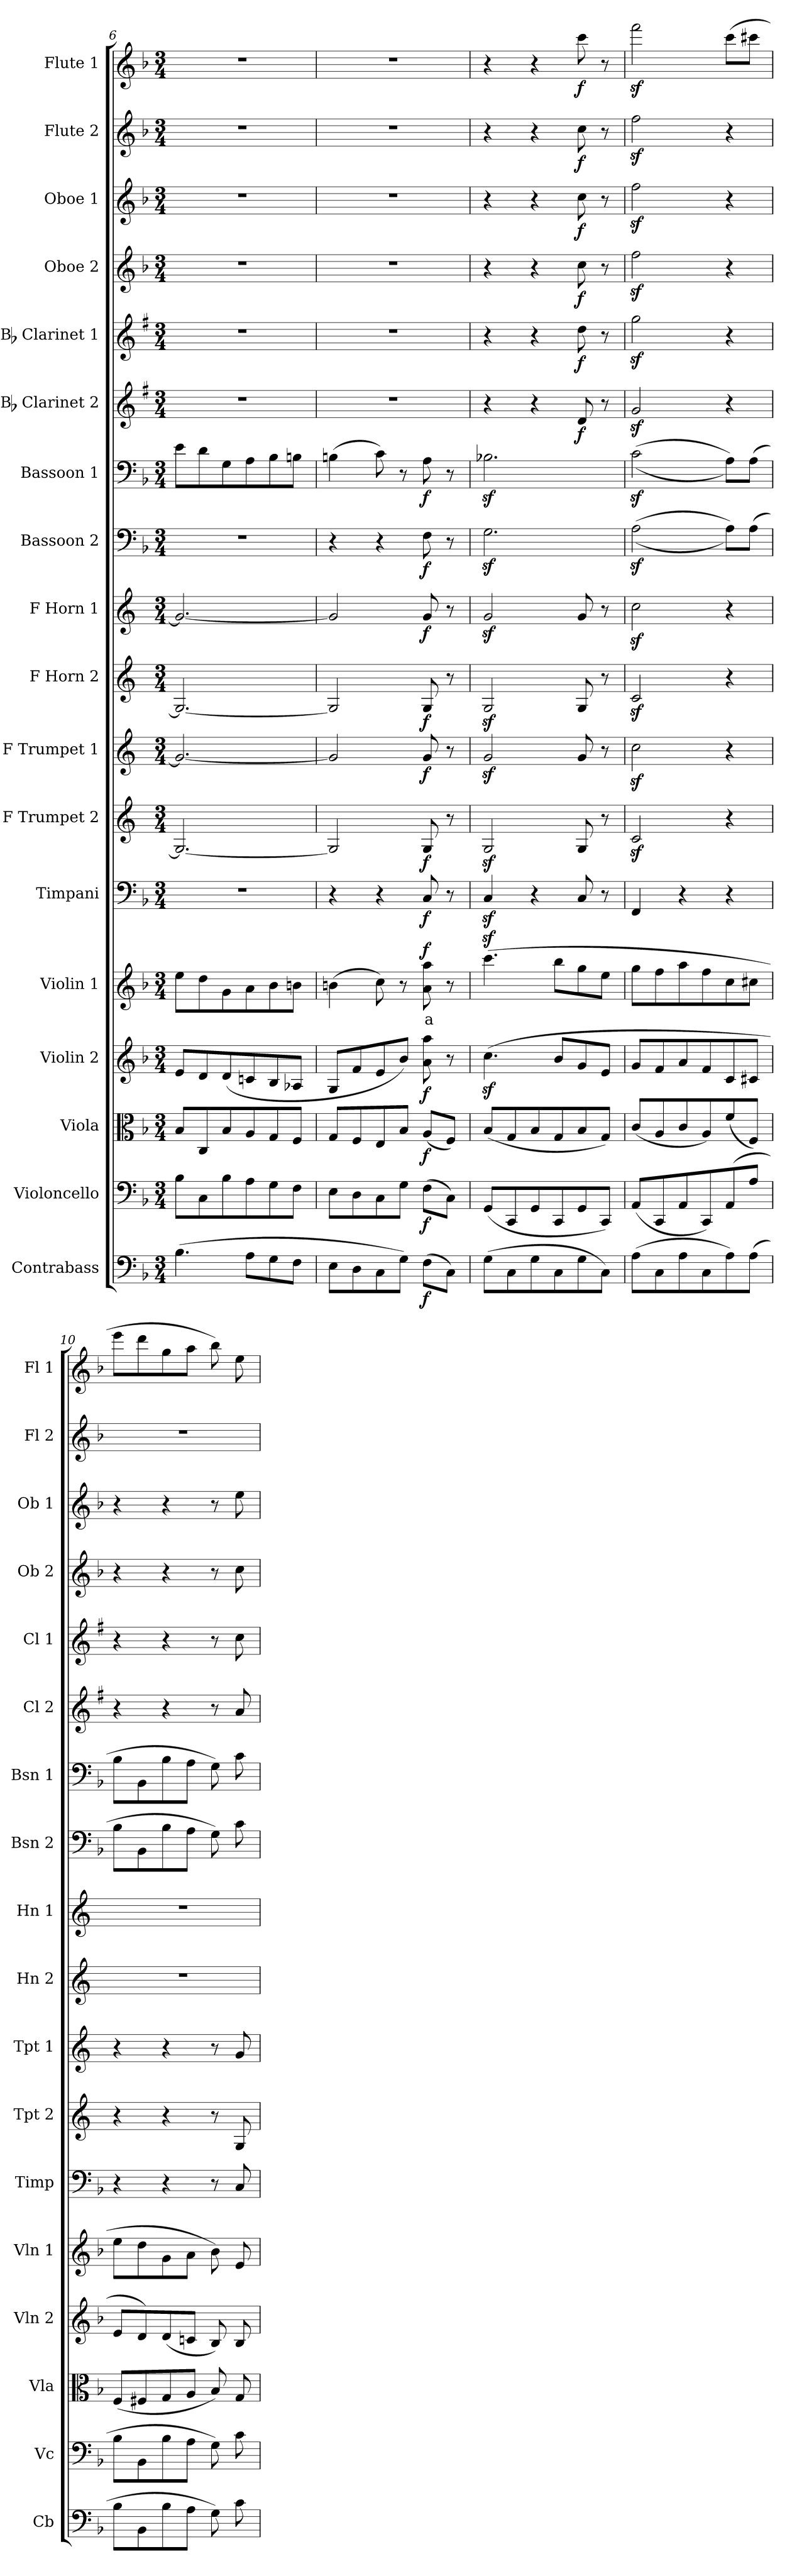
**kern	**dynam	**kern	**dynam	**kern	**dynam	**kern	**dynam	**kern	**text	**dynam	**kern	**dynam	**kern	**dynam	**kern	**dynam	**kern	**dynam	**kern	**dynam	**kern	**dynam	**kern	**dynam	**kern	**dynam	**kern	**dynam	**kern	**dynam	**kern	**dynam	**kern	**dynam	**kern	**dynam
*part18	*part18	*part17	*part17	*part16	*part16	*part15	*part15	*part14	*part14	*part14	*part13	*part13	*part12	*part12	*part11	*part11	*part10	*part10	*part9	*part9	*part8	*part8	*part7	*part7	*part6	*part6	*part5	*part5	*part4	*part4	*part3	*part3	*part2	*part2	*part1	*part1
*staff18	*staff18	*staff17	*staff17	*staff16	*staff16	*staff15	*staff15	*staff14	*staff14	*staff14	*staff13	*staff13	*staff12	*staff12	*staff11	*staff11	*staff10	*staff10	*staff9	*staff9	*staff8	*staff8	*staff7	*staff7	*staff6	*staff6	*staff5	*staff5	*staff4	*staff4	*staff3	*staff3	*staff2	*staff2	*staff1	*staff1
*I"Contrabass	*	*I"Violoncello	*	*I"Viola	*	*I"Violin 2	*	*I"Violin 1	*	*	*I"Timpani	*	*I"F Trumpet 2	*	*I"F Trumpet 1	*	*I"F Horn 2	*	*I"F Horn 1	*	*I"Bassoon 2	*	*I"Bassoon 1	*	*I"Bb Clarinet 2	*	*I"Bb Clarinet 1	*	*I"Oboe 2	*	*I"Oboe 1	*	*I"Flute 2	*	*I"Flute 1	*
*I'Cb	*	*I'Vc	*	*I'Vla	*	*I'Vln 2	*	*I'Vln 1	*	*	*I'Timp	*	*I'Tpt 2	*	*I'Tpt 1	*	*I'Hn 2	*	*I'Hn 1	*	*I'Bsn 2	*	*I'Bsn 1	*	*I'Cl 2	*	*I'Cl 1	*	*I'Ob 2	*	*I'Ob 1	*	*I'Fl 2	*	*I'Fl 1	*
*clefF4	*	*clefF4	*	*clefC3	*	*clefG2	*	*clefG2	*	*	*clefF4	*	*clefG2	*	*clefG2	*	*clefG2	*	*clefG2	*	*clefF4	*	*clefF4	*	*clefG2	*	*clefG2	*	*clefG2	*	*clefG2	*	*clefG2	*	*clefG2	*
*ITrd7c12	*	*	*	*	*	*	*	*	*	*	*	*	*ITrd1c2	*	*ITrd1c2	*	*ITrd4c7	*	*ITrd4c7	*	*	*	*	*	*ITrd1c2	*	*ITrd1c2	*	*	*	*	*	*	*	*	*
*k[b-]	*	*k[b-]	*	*k[b-]	*	*k[b-]	*	*k[b-]	*	*	*k[b-]	*	*k[b-e-]	*	*k[b-e-]	*	*k[b-]	*	*k[b-]	*	*k[b-]	*	*k[b-]	*	*k[b-]	*	*k[b-]	*	*k[b-]	*	*k[b-]	*	*k[b-]	*	*k[b-]	*
*M3/4	*	*M3/4	*	*M3/4	*	*M3/4	*	*M3/4	*	*	*M3/4	*	*M3/4	*	*M3/4	*	*M3/4	*	*M3/4	*	*M3/4	*	*M3/4	*	*M3/4	*	*M3/4	*	*M3/4	*	*M3/4	*	*M3/4	*	*M3/4	*
=6	=6	=6	=6	=6	=6	=6	=6	=6	=6	=6	=6	=6	=6	=6	=6	=6	=6	=6	=6	=6	=6	=6	=6	=6	=6	=6	=6	=6	=6	=6	=6	=6	=6	=6	=6	=6
(4.BB-\	.	8B-\L	.	8B-/L	.	8e/L	.	8ee\L	.	.	2.r	.	2.F/_	.	2.f/_	.	2.C/_	.	2.c/_	.	2.r	.	8e\L	.	2.r	.	2.r	.	2.r	.	2.r	.	2.r	.	2.r	.
.	.	8C\	.	8C/	.	8d/	.	8dd\	.	.	.	.	.	.	.	.	.	.	.	.	.	.	8d\	.	.	.	.	.	.	.	.	.	.	.	.	.
.	.	8B-\	.	8B-/	.	(8d/	.	8g\	.	.	.	.	.	.	.	.	.	.	.	.	.	.	8G\	.	.	.	.	.	.	.	.	.	.	.	.	.
8AA\L	.	8A\	.	8A/	.	8cn/	.	8a\	.	.	.	.	.	.	.	.	.	.	.	.	.	.	8A\	.	.	.	.	.	.	.	.	.	.	.	.	.
8GG\	.	8G\	.	8G/	.	8B-/	.	8b-\	.	.	.	.	.	.	.	.	.	.	.	.	.	.	8B-\	.	.	.	.	.	.	.	.	.	.	.	.	.
8FF\J	.	8F\J	.	8F/J	.	8A-X/J	.	8bn\J	.	.	.	.	.	.	.	.	.	.	.	.	.	.	8Bn\J	.	.	.	.	.	.	.	.	.	.	.	.	.
=7	=7	=7	=7	=7	=7	=7	=7	=7	=7	=7	=7	=7	=7	=7	=7	=7	=7	=7	=7	=7	=7	=7	=7	=7	=7	=7	=7	=7	=7	=7	=7	=7	=7	=7	=7	=7
8EE\L	.	8E\L	.	8G/L	.	8G/L	.	(4bn\	.	.	4r	.	2F/]	.	2f/]	.	2C/]	.	2c/]	.	4r	.	(4Bn\	.	2.r	.	2.r	.	2.r	.	2.r	.	2.r	.	2.r	.
8DD\	.	8D\	.	8F/	.	8f/	.	.	.	.	.	.	.	.	.	.	.	.	.	.	.	.	.	.	.	.	.	.	.	.	.	.	.	.	.	.
8CC\	.	8C\	.	8E/	.	8e/	.	8cc\)	.	.	4r	.	.	.	.	.	.	.	.	.	4r	.	8c\)	.	.	.	.	.	.	.	.	.	.	.	.	.
8GG\J)	.	8G\J	.	8B-/J	.	8b-/J)	.	8r	.	.	.	.	.	.	.	.	.	.	.	.	.	.	8r	.	.	.	.	.	.	.	.	.	.	.	.	.
!	!LO:DY:b	!	!LO:DY:b	!	!LO:DY:b	!	!LO:DY:b	!	!LO:LY:b:color=#FF0000	!LO:DY:b	!	!LO:DY:b	!	!LO:DY:b	!	!LO:DY:b	!	!LO:DY:b	!	!LO:DY:b	!	!LO:DY:b	!	!LO:DY:b	!	!	!	!	!	!	!	!	!	!	!	!
(8FF\L	f	(8F\L	f	(8A/L	f	8a\ 8aa\	f	8a\ 8aa\	a	f	8C/	f	8F/	f	8f/	f	8C/	f	8c/	f	8F\	f	8A\	f	.	.	.	.	.	.	.	.	.	.	.	.
8CC\J)	.	8C\J)	.	8F/J)	.	8r	.	8r	.	.	8r	.	8r	.	8r	.	8r	.	8r	.	8r	.	8r	.	.	.	.	.	.	.	.	.	.	.	.	.
=8	=8	=8	=8	=8	=8	=8	=8	=8	=8	=8	=8	=8	=8	=8	=8	=8	=8	=8	=8	=8	=8	=8	=8	=8	=8	=8	=8	=8	=8	=8	=8	=8	=8	=8	=8	=8
(8GG\L	.	(8GG/L	.	(8B-/L	.	(4.ccz<\	.	(4.cccz<\	.	.	4Cz</	.	2Fz</	.	2fz</	.	2Cz</	.	2cz</	.	2.Gz<\	.	2.B-Xz<\	.	4r	.	4r	.	4r	.	4r	.	4r	.	4r	.
8CC\	.	8CC/	.	8G/	.	.	.	.	.	.	.	.	.	.	.	.	.	.	.	.	.	.	.	.	.	.	.	.	.	.	.	.	.	.	.	.
8GG\	.	8GG/	.	8B-/	.	.	.	.	.	.	4r	.	.	.	.	.	.	.	.	.	.	.	.	.	4r	.	4r	.	4r	.	4r	.	4r	.	4r	.
8CC\	.	8CC/	.	8G/	.	8b-/L	.	8bb-\L	.	.	.	.	.	.	.	.	.	.	.	.	.	.	.	.	.	.	.	.	.	.	.	.	.	.	.	.
!	!	!	!	!	!	!	!	!	!	!	!	!	!	!	!	!	!	!	!	!	!	!	!	!	!	!LO:DY:b	!	!LO:DY:b	!	!LO:DY:b	!	!LO:DY:b	!	!LO:DY:b	!	!LO:DY:b
8GG\	.	8GG/	.	8B-/	.	8g/	.	8gg\	.	.	8C/	.	8F/	.	8f/	.	8C/	.	8c/	.	.	.	.	.	8c/	f	8cc\	f	8cc\	f	8cc\	f	8cc\	f	8ccc\	f
8CC\J)	.	8CC/J)	.	8G/J)	.	8e/J	.	8ee\J	.	.	8r	.	8r	.	8r	.	8r	.	8r	.	.	.	.	.	8r	.	8r	.	8r	.	8r	.	8r	.	8r	.
!!LO:PB:g=z
=9	=9	=9	=9	=9	=9	=9	=9	=9	=9	=9	=9	=9	=9	=9	=9	=9	=9	=9	=9	=9	=9	=9	=9	=9	=9	=9	=9	=9	=9	=9	=9	=9	=9	=9	=9	=9
(8AA\L	.	(8AA/L	.	(8c/L	.	8g/L	.	8gg\L	.	.	4FF/	.	2B-z</	.	2b-z<\	.	2Fz</	.	2fz<\	.	((2Az<\	.	((2cz<\	.	2fz</	.	2ffz<\	.	2ffz<\	.	2ffz<\	.	2ffz<\	.	2fffz<\	.
8CC\	.	8CC/	.	8A/	.	8f/	.	8ff\	.	.	.	.	.	.	.	.	.	.	.	.	.	.	.	.	.	.	.	.	.	.	.	.	.	.	.	.
8AA\	.	8AA/	.	8c/	.	8a/	.	8aa\	.	.	4r	.	.	.	.	.	.	.	.	.	.	.	.	.	.	.	.	.	.	.	.	.	.	.	.	.
8CC\	.	8CC/)	.	8A/)	.	8f/	.	8ff\	.	.	.	.	.	.	.	.	.	.	.	.	.	.	.	.	.	.	.	.	.	.	.	.	.	.	.	.
8AA\)	.	(8AA/	.	(8f/	.	8c/	.	8cc\	.	.	4r	.	4r	.	4r	.	4r	.	4r	.	8A\L))	.	8A\L))	.	4r	.	4r	.	4r	.	4r	.	4r	.	(8ccc\L	.
(8AA\J	.	8A/J	.	8F/J)	.	8c#X/J	.	8cc#X\J	.	.	.	.	.	.	.	.	.	.	.	.	(8A\J	.	(8A\J	.	.	.	.	.	.	.	.	.	.	.	8ccc#X\J	.
=10	=10	=10	=10	=10	=10	=10	=10	=10	=10	=10	=10	=10	=10	=10	=10	=10	=10	=10	=10	=10	=10	=10	=10	=10	=10	=10	=10	=10	=10	=10	=10	=10	=10	=10	=10	=10
8BB-\L	.	8B-\L	.	(8F/L	.	8e/L	.	8ee\L	.	.	4r	.	4r	.	4r	.	2.r	.	2.r	.	8B-\L	.	8B-\L	.	4r	.	4r	.	4r	.	4r	.	2.r	.	8eee\L	.
8BBB-\	.	8BB-\	.	8F#X/	.	8d/)	.	8dd\	.	.	.	.	.	.	.	.	.	.	.	.	8BB-\	.	8BB-\	.	.	.	.	.	.	.	.	.	.	.	8ddd\	.
8BB-\	.	8B-\	.	8G/	.	(8d/	.	8g\	.	.	4r	.	4r	.	4r	.	.	.	.	.	8B-\	.	8B-\	.	4r	.	4r	.	4r	.	4r	.	.	.	8gg\	.
8AA\J	.	8A\J	.	8A/J	.	8cn/J	.	8a\J	.	.	.	.	.	.	.	.	.	.	.	.	8A\J	.	8A\J	.	.	.	.	.	.	.	.	.	.	.	8aa\J	.
8GG\)	.	8G\)	.	8B-/)	.	8B-/)	.	8b-\)	.	.	8r	.	8r	.	8r	.	.	.	.	.	8G\)	.	8G\)	.	8r	.	8r	.	8r	.	8r	.	.	.	8bb-\)	.
8C\	.	8c\	.	8G/	.	8B-/	.	8e/	.	.	8C/	.	8F/	.	8f/	.	.	.	.	.	8c\	.	8c\	.	8g/	.	8b-\	.	8cc\	.	8ee\	.	.	.	8ee\	.
=	=	=	=	=	=	=	=	=	=	=	=	=	=	=	=	=	=	=	=	=	=	=	=	=	=	=	=	=	=	=	=	=	=	=	=	=
*-	*-	*-	*-	*-	*-	*-	*-	*-	*-	*-	*-	*-	*-	*-	*-	*-	*-	*-	*-	*-	*-	*-	*-	*-	*-	*-	*-	*-	*-	*-	*-	*-	*-	*-	*-	*-
